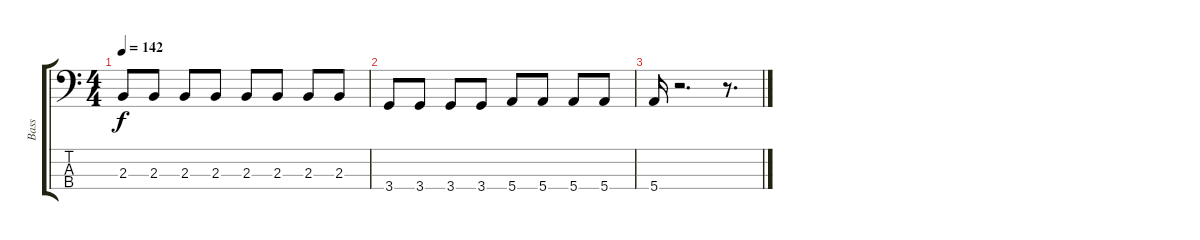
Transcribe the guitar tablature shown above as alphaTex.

\track ("Bass" "Bass") {instrument electricbassfinger}
\staff {score tabs}
\tuning (G2 D2 A1 E1) {hide}
\ts (4 4)
\tempo 142
\clef f4
\ks c
2.3.8{dy f} 2.3.8 2.3.8 2.3.8 2.3.8 2.3.8 2.3.8 2.3.8 |
3.4.8 3.4.8 3.4.8 3.4.8 5.4.8 5.4.8 5.4.8 5.4.8 |
5.4.16 r.2{d} r.8{d}
